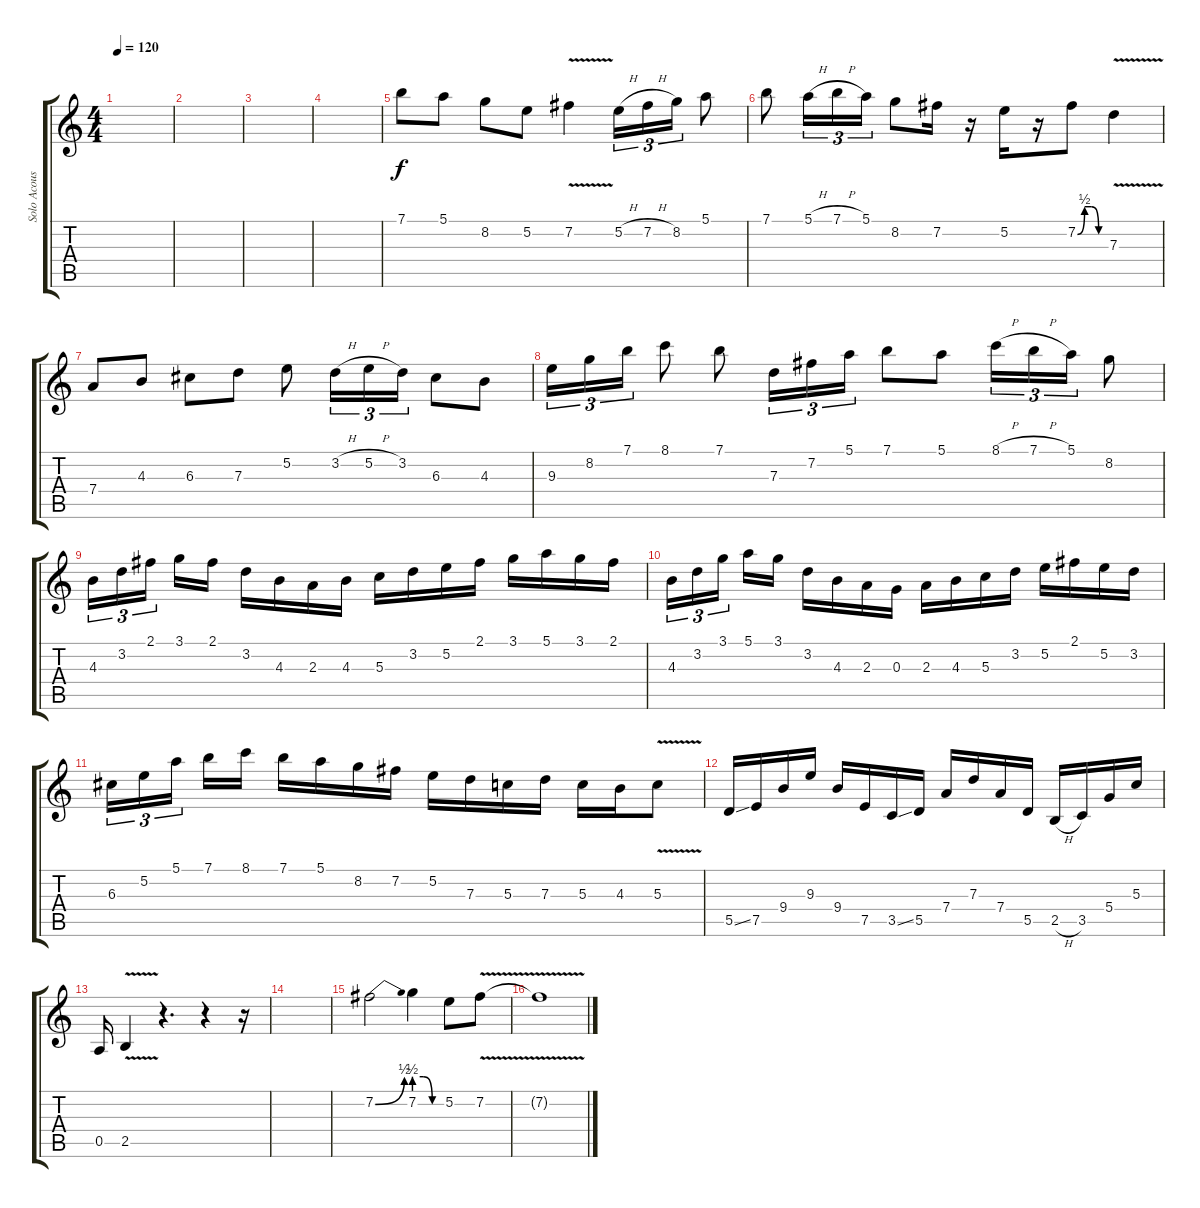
\track ("Solo Acoustic" "Solo Acous") {instrument acousticguitarsteel}
\staff {score tabs}
\tuning (E4 B3 G3 D3 A2 E2) {hide}
\ts (4 4)
\tempo 120
\clef g2
\ks c
|
|
|
|
7.1.8 5.1.8 8.2.8 5.2.8 7.2{v}.4 5.2{h}.16{tu (3 2)} 7.2{h}.16{tu (3 2)} 8.2.16{tu (3 2)} 5.1.8 |
7.1.8 5.1{h}.16{tu (3 2)} 7.1{h}.16{tu (3 2)} 5.1.16{tu (3 2)} 8.2.8 7.2.16 r.16 5.2.16 r.16 7.2{be (custom 0 0 15 2 30 2 45 0 60 0)}.8 7.3{v}.4 |
7.4.8 4.3.8 6.3.8 7.3.8 5.2.8 3.2{h}.16{tu (3 2)} 5.2{h}.16{tu (3 2)} 3.2.16{tu (3 2)} 6.3.8 4.3.8 |
9.3.16{tu (3 2)} 8.2.16{tu (3 2)} 7.1.16{tu (3 2)} 8.1.8 7.1.8 7.3.16{tu (3 2)} 7.2.16{tu (3 2)} 5.1.16{tu (3 2)} 7.1.8 5.1.8 8.1{h}.16{tu (3 2)} 7.1{h}.16{tu (3 2)} 5.1.16{tu (3 2)} 8.2.8 |
4.3.16{tu (3 2)} 3.2.16{tu (3 2)} 2.1.16{tu (3 2)} 3.1.16 2.1.16 3.2.16 4.3.16 2.3.16 4.3.16 5.3.16 3.2.16 5.2.16 2.1.16 3.1.16 5.1.16 3.1.16 2.1.16 |
4.3.16{tu (3 2)} 3.2.16{tu (3 2)} 3.1.16{tu (3 2)} 5.1.16 3.1.16 3.2.16 4.3.16 2.3.16 0.3.16 2.3.16 4.3.16 5.3.16 3.2.16 5.2.16 2.1.16 5.2.16 3.2.16 |
6.3.16{tu (3 2)} 5.2.16{tu (3 2)} 5.1.16{tu (3 2)} 7.1.16 8.1.16 7.1.16 5.1.16 8.2.16 7.2.16 5.2.16 7.3.16 5.3.16 7.3.16 5.3.16 4.3.16 5.3{v}.8 |
5.5{ss}.16 7.5.16 9.4.16 9.3.16 9.4.16 7.5.16 3.5{ss}.16 5.5.16 7.4.16 7.3.16 7.4.16 5.5.16 2.5{h}.16 3.5.16 5.4.16 5.3.16 |
0.5.16 2.5{v}.4 r.4{d instrument overdrivenguitar} r.4 r.16 |
|
7.2{be (bend 0 0 60 2)}.2{instrument overdrivenguitar} 7.2{be (custom 0 2 20 2 40 0 60 0)}.4 5.2.8 7.2{v}.8 |
7.2{t}.1
